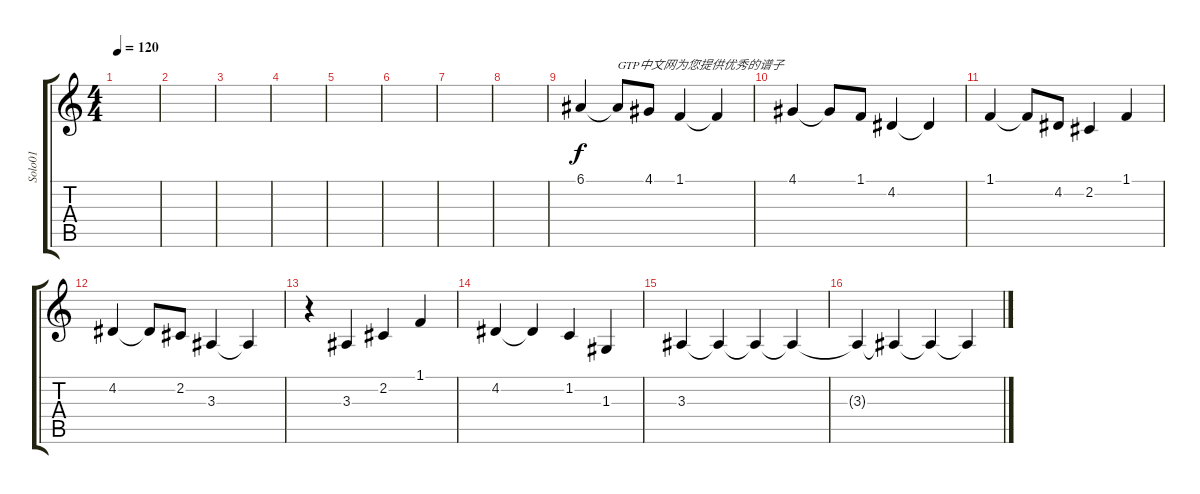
\track ("Solo01" "Solo01") {instrument synthstrings1}
\staff {score tabs}
\tuning (E4 B3 G3 D3 A2 E2) {hide}
\ts (4 4)
\tempo 120
\clef g2
\ks c
|
|
|
|
|
|
|
|
6.1.4 6.1{t}.8{txt "GTP中文网为您提供优秀的谱子"} 4.1.8 1.1.4 1.1{t}.4 |
4.1.4 4.1{t}.8 1.1.8 4.2.4 4.2{t}.4 |
1.1.4 1.1{t}.8 4.2.8 2.2.4 1.1.4 |
4.2.4 4.2{t}.8 2.2.8 3.3.4 3.3{t}.4 |
r.4 3.3.4 2.2.4 1.1.4 |
4.2.4 4.2{t}.4 1.2.4 1.3.4 |
3.3.4 3.3{t}.4 3.3{t}.4 3.3{t}.4 |
3.3{t}.4 3.3{t}.4 3.3{t}.4 3.3{t}.4
